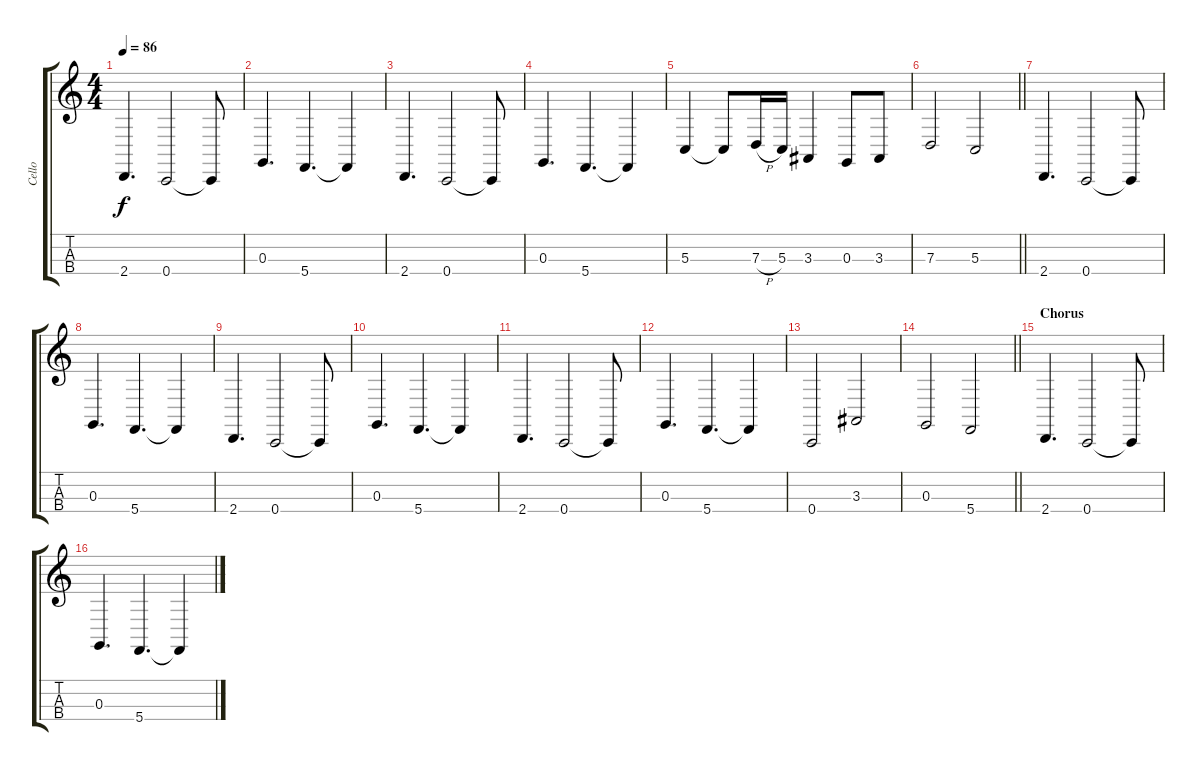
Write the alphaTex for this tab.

\track ("Cello" "Cello") {instrument cello}
\staff {score tabs}
\tuning (A3 D3 G2 C2) {hide}
\ts (4 4)
\tempo 86
\clef g2
\ks c
2.4.4{d dy f} 0.4.2 0.4{t}.8 |
0.3.4{d} 5.4.4{d} 5.4{t}.4 |
2.4.4{d} 0.4.2 0.4{t}.8 |
0.3.4{d} 5.4.4{d} 5.4{t}.4 |
5.3.4 5.3{t}.8 7.3{h}.16 5.3.16 3.3.4 0.3.8 3.3.8 |
\barLineRight lightlight
7.3.2 5.3.2 |
\section ("" "")
2.4.4{d} 0.4.2 0.4{t}.8 |
0.3.4{d} 5.4.4{d} 5.4{t}.4 |
2.4.4{d} 0.4.2 0.4{t}.8 |
0.3.4{d} 5.4.4{d} 5.4{t}.4 |
2.4.4{d} 0.4.2 0.4{t}.8 |
0.3.4{d} 5.4.4{d} 5.4{t}.4 |
0.4.2 3.3.2 |
\barLineRight lightlight
0.3.2 5.4.2 |
\section ("" "Chorus")
2.4.4{d} 0.4.2 0.4{t}.8 |
0.3.4{d} 5.4.4{d} 5.4{t}.4
